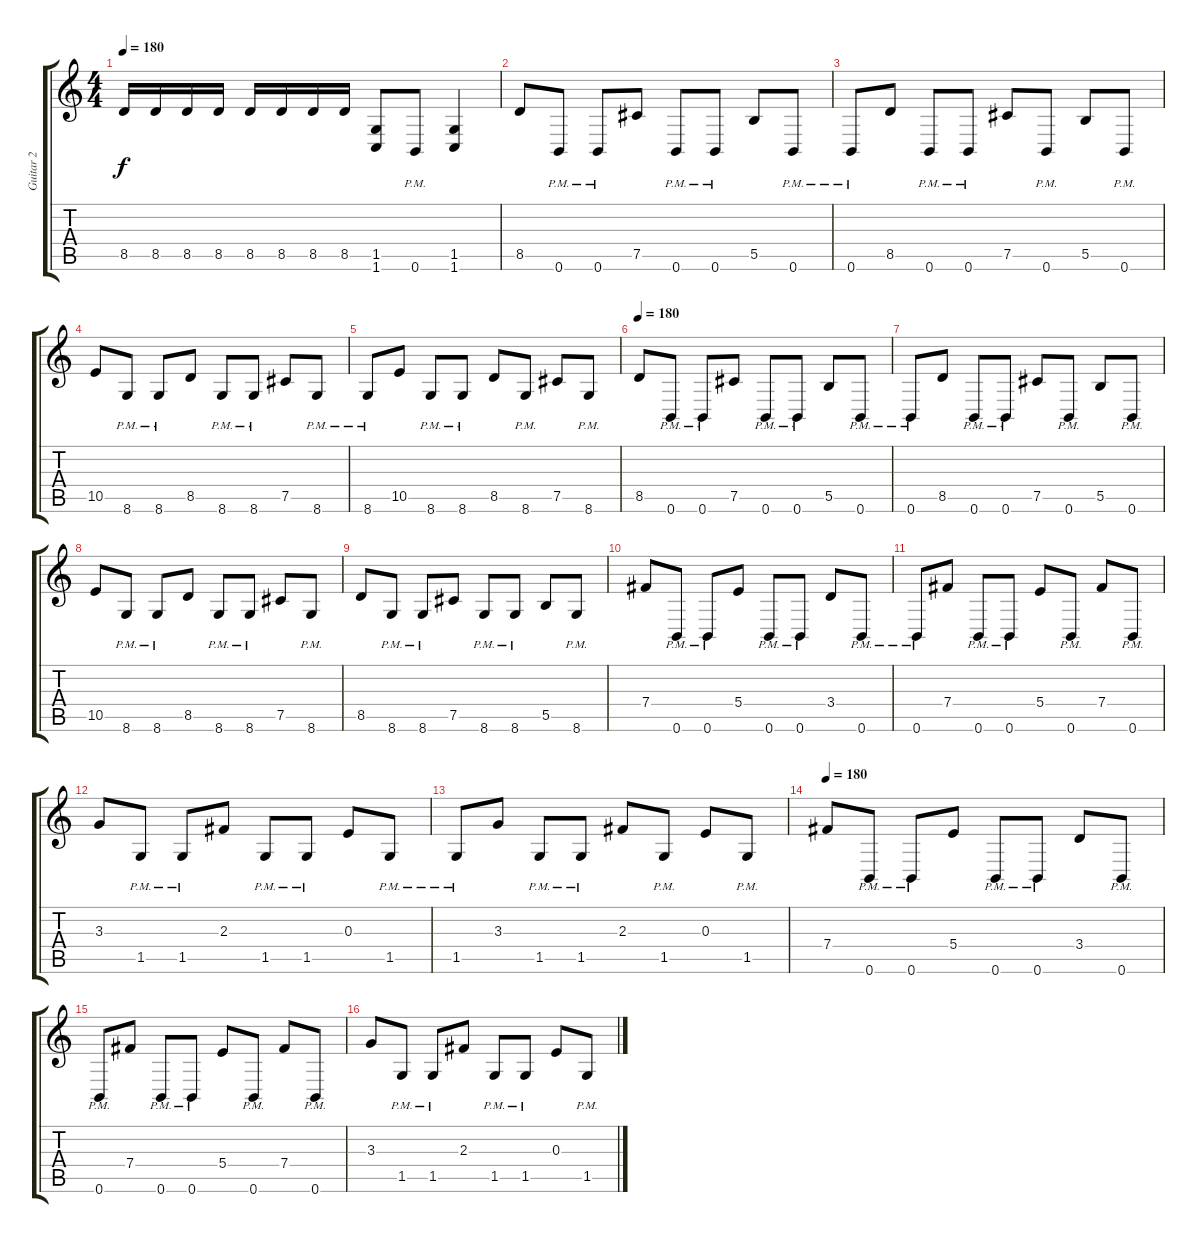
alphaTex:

\track ("Guitar 2" "Guitar 2") {instrument distortionguitar}
\staff {score tabs}
\tuning (Db4 Ab3 E3 B2 Gb2 B1) {hide}
\ts (4 4)
\tempo 180
\clef g2
\ks c
8.5.16{dy f} 8.5.16 8.5.16 8.5.16 8.5.16 8.5.16 8.5.16 8.5.16 (1.5 1.6).8 0.6{pm}.8 (1.5 1.6).4 |
8.5.8 0.6{pm}.8 0.6{pm}.8 7.5.8 0.6{pm}.8 0.6{pm}.8 5.5.8 0.6{pm}.8 |
0.6{pm}.8 8.5.8 0.6{pm}.8 0.6{pm}.8 7.5.8 0.6{pm}.8 5.5.8 0.6{pm}.8 |
10.5.8 8.6{pm}.8 8.6{pm}.8 8.5.8 8.6{pm}.8 8.6{pm}.8 7.5.8 8.6{pm}.8 |
8.6{pm}.8 10.5.8 8.6{pm}.8 8.6{pm}.8 8.5.8 8.6{pm}.8 7.5.8 8.6{pm}.8 |
\tempo 180
8.5.8 0.6{pm}.8 0.6{pm}.8 7.5.8 0.6{pm}.8 0.6{pm}.8 5.5.8 0.6{pm}.8 |
0.6{pm}.8 8.5.8 0.6{pm}.8 0.6{pm}.8 7.5.8 0.6{pm}.8 5.5.8 0.6{pm}.8 |
10.5.8 8.6{pm}.8 8.6{pm}.8 8.5.8 8.6{pm}.8 8.6{pm}.8 7.5.8 8.6{pm}.8 |
8.5.8 8.6{pm}.8 8.6{pm}.8 7.5.8 8.6{pm}.8 8.6{pm}.8 5.5.8 8.6{pm}.8 |
7.4.8 0.6{pm}.8 0.6{pm}.8 5.4.8 0.6{pm}.8 0.6{pm}.8 3.4.8 0.6{pm}.8 |
0.6{pm}.8 7.4.8 0.6{pm}.8 0.6{pm}.8 5.4.8 0.6{pm}.8 7.4.8 0.6{pm}.8 |
3.3.8 1.5{pm}.8 1.5{pm}.8 2.3.8 1.5{pm}.8 1.5{pm}.8 0.3.8 1.5{pm}.8 |
1.5{pm}.8 3.3.8 1.5{pm}.8 1.5{pm}.8 2.3.8 1.5{pm}.8 0.3.8 1.5{pm}.8 |
\tempo 180
7.4.8 0.6{pm}.8 0.6{pm}.8 5.4.8 0.6{pm}.8 0.6{pm}.8 3.4.8 0.6{pm}.8 |
0.6{pm}.8 7.4.8 0.6{pm}.8 0.6{pm}.8 5.4.8 0.6{pm}.8 7.4.8 0.6{pm}.8 |
3.3.8 1.5{pm}.8 1.5{pm}.8 2.3.8 1.5{pm}.8 1.5{pm}.8 0.3.8 1.5{pm}.8
